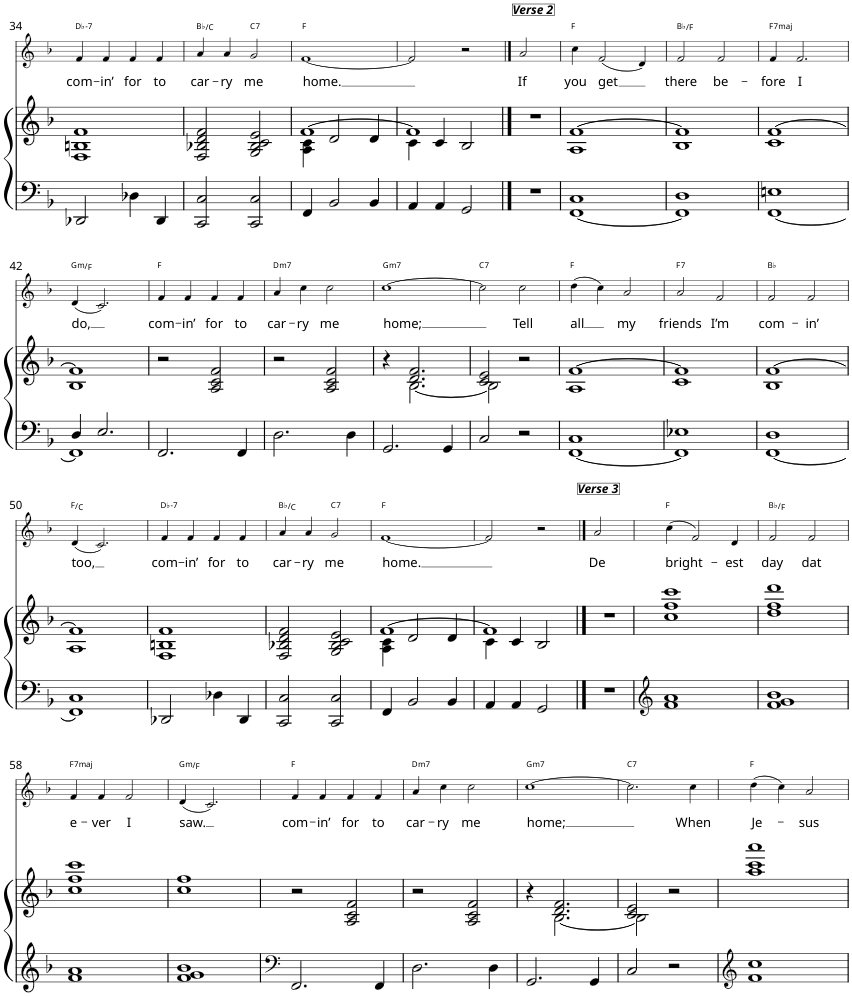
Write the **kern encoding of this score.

**kern	**kern	**kern	**text	**harte
*part2	*part2	*part1	*part1	*part1
*staff3	*staff2	*staff1	*staff1	*
*I"Piano	*	*I"Voice	*	*
*I'Pno	*	*	*	*
!!LO:PB:g=z
*clefF4	*clefG2	*clefG2	*	*
*k[b-]	*k[b-]	*k[b-]	*	*
*F:	*F:	*F:	*	*
*M2/2	*M2/2	*M2/2	*	*
*met(c|)	*met(c|)	*met(c|)	*	*
=34	=34	=34	=34	=34
!	!	!	!LO:LY:b	!LO:H:kt=7
2DD-X/	1F 1Bn 1f	4fn/	com-	Db:min7
!	!	!	!LO:LY:b	!
.	.	4f/	-in’	.
!	!	!	!LO:LY:b	!
4D-X\	.	4f/	for	.
!	!	!	!LO:LY:b	!
4DD-/	.	4f/	to	.
=35	=35	=35	=35	=35
!	!	!	!LO:LY:b	!
2CC/ 2C/	2F/ 2B-X/ 2d/ 2f/	4an/	car-	Bb:maj/2
!	!	!	!LO:LY:b	!
.	.	4a/	-ry	.
!	!	!	!LO:LY:b	!LO:H:kt=7
2CC/ 2C/	2G/ 2B-/ 2c/ 2e/	2g/	me	C:7
=36	=36	=36	=36	=36
*	*^	*	*	*
!	!	!	!	!LO:LY:b	!
4FF/	[1f	4A\ 4c\	[1f	home.	F:maj
2BB-/	.	2d/	.	.	.
4BB-/	.	4d/	.	.	.
=37	=37	=37	=37	=37	=37
4AA/	1f]	4c\	2f/]	.	.
4AA/	.	4c/	.	.	.
2GG/	.	2B-/	2r	.	.
==38	==38	==38	==38	==38	==38
!	!	!	!LO:TX:a:Bi:t=Verse 2	!	!
!	!	!	!	!LO:LY:b	!
*	*v	*v	*	*	*
2r	1r	2a/	If	.
2ryy	.	2ryy	.	.
=39	=39	=39	=39	=39
*^	*^	*	*	*
!	!	!	!	!	!LO:LY:b	!
1C	[1FF	[1f	1A	4cc\	you	F:maj
!	!	!	!	!	!LO:LY:b	!
.	.	.	.	(2f/	get	.
.	.	.	.	4d/)	.	.
=40	=40	=40	=40	=40	=40	=40
!	!	!	!	!	!LO:LY:b	!
1D	1FF]	1f]	1B-	2f/	there	Bb:maj/5
!	!	!	!	!	!LO:LY:b	!
.	.	.	.	2f/	be-	.
=41	=41	=41	=41	=41	=41	=41
!	!	!	!	!	!LO:LY:b	!LO:H:kt=7
1En	[1FF	[1f	1c	4f/	-fore	F:7
!	!	!	!	!	!LO:LY:b	!
.	.	.	.	2.f/	I	.
!!LO:LB:g=z
=42	=42	=42	=42	=42	=42	=42
!	!	!	!	!	!LO:LY:b	!LO:H:kt=m
4D/	1FF]	1f]	1B-	(4d/	do,	G:min/b7
2.E/	.	.	.	2.c/)	.	.
*v	*v	*	*	*	*	*
*	*v	*v	*	*	*
=43	=43	=43	=43	=43
!	!	!	!LO:LY:b	!
2.FF/	2r	4f/	com-	F:maj
!	!	!	!LO:LY:b	!
.	.	4f/	-in’	.
!	!	!	!LO:LY:b	!
.	2A/ 2c/ 2f/	4f/	for	.
!	!	!	!LO:LY:b	!
4FF/	.	4f/	to	.
=44	=44	=44	=44	=44
!	!	!	!LO:LY:b	!LO:H:kt=m7
2.D\	2r	4a/	car-	D:min7
!	!	!	!LO:LY:b	!
.	.	4cc\	-ry	.
!	!	!	!LO:LY:b	!
.	2A/ 2c/ 2f/	2cc\	me	.
4D\	.	.	.	.
=45	=45	=45	=45	=45
*	*^	*	*	*
!	!	!	!	!LO:LY:b	!LO:H:kt=m7
2.GG/	4r	4ryy	[1cc	home;	G:min7
.	2.d/ 2.f/	[2.B-\	.	.	.
4GG/	.	.	.	.	.
=46	=46	=46	=46	=46	=46
!	!	!	!	!	!LO:H:kt=7
2C/	2c/ 2e/	2B-\]	2cc\]	.	C:7
!	!	!	!	!LO:LY:b	!
2r	2r	2ryy	2cc\	Tell	.
=47	=47	=47	=47	=47	=47
*^	*	*	*	*	*
!	!	!	!	!	!LO:LY:b	!
1C	[1FF	[1f	1A	(4dd\	all	F:maj
.	.	.	.	4cc\)	.	.
!	!	!	!	!	!LO:LY:b	!
.	.	.	.	2a/	my	.
=48	=48	=48	=48	=48	=48	=48
!	!	!	!	!	!LO:LY:b	!LO:H:kt=7
1E-X	1FF]	1f]	1c	2a/	friends	F:7
!	!	!	!	!	!LO:LY:b	!
.	.	.	.	2f/	I’m	.
=49	=49	=49	=49	=49	=49	=49
!	!	!	!	!	!LO:LY:b	!
1D	[1FF	[1f	1B-	2f/	com-	Bb:maj
!	!	!	!	!	!LO:LY:b	!
.	.	.	.	2f/	-in’	.
!!LO:LB:g=z
=50	=50	=50	=50	=50	=50	=50
!	!	!	!	!	!LO:LY:b	!
1C	1FF]	1f]	1A	(4d/	too,	F:maj/5
.	.	.	.	2.c/)	.	.
*v	*v	*	*	*	*	*
*	*v	*v	*	*	*
=51	=51	=51	=51	=51
!	!	!	!LO:LY:b	!LO:H:kt=7
2DD-X/	1F 1Bn 1f	4fn/	com-	Db:min7
!	!	!	!LO:LY:b	!
.	.	4f/	-in’	.
!	!	!	!LO:LY:b	!
4D-X\	.	4f/	for	.
!	!	!	!LO:LY:b	!
4DD-/	.	4f/	to	.
=52	=52	=52	=52	=52
!	!	!	!LO:LY:b	!
2CC/ 2C/	2F/ 2B-X/ 2d/ 2f/	4an/	car-	Bb:maj/2
!	!	!	!LO:LY:b	!
.	.	4a/	-ry	.
!	!	!	!LO:LY:b	!LO:H:kt=7
2CC/ 2C/	2G/ 2B-/ 2c/ 2e/	2g/	me	C:7
=53	=53	=53	=53	=53
*	*^	*	*	*
!	!	!	!	!LO:LY:b	!
4FF/	[1f	4A\ 4c\	[1f	home.	F:maj
2BB-/	.	2d/	.	.	.
4BB-/	.	4d/	.	.	.
=54	=54	=54	=54	=54	=54
4AA/	1f]	4c\	2f/]	.	.
4AA/	.	4c/	.	.	.
2GG/	.	2B-/	2r	.	.
==55	==55	==55	==55	==55	==55
!	!	!	!LO:TX:a:Bi:t=Verse 3	!	!
!	!	!	!	!LO:LY:b	!
*	*v	*v	*	*	*
2r	1r	2a/	De	.
2ryy	.	2ryy	.	.
=56	=56	=56	=56	=56
*clefG2	*	*	*	*
!	!	!	!LO:LY:b	!
1f 1a	1cc 1ff 1ccc	(4cc\	bright-	F:maj
.	.	2f/)	.	.
!	!	!	!LO:LY:b	!
.	.	4d/	-est	.
=57	=57	=57	=57	=57
!	!	!	!LO:LY:b	!
1f 1g 1b-	1dd 1ff 1ddd	2f/	day	Bb:maj/5
!	!	!	!LO:LY:b	!
.	.	2f/	dat	.
!!LO:LB:g=z
=58	=58	=58	=58	=58
!	!	!	!LO:LY:b	!LO:H:kt=7
1f 1a	1cc 1ff 1ccc	4f/	e-	F:7
!	!	!	!LO:LY:b	!
.	.	4f/	-ver	.
!	!	!	!LO:LY:b	!
.	.	2f/	I	.
=59	=59	=59	=59	=59
!	!	!	!LO:LY:b	!LO:H:kt=m
1f 1g 1b-	1cc 1ff	(4d/	saw.	G:min/b7
.	.	2.c/)	.	.
=60	=60	=60	=60	=60
*clefF4	*	*	*	*
!	!	!	!LO:LY:b	!
2.FF/	2r	4f/	com-	F:maj
!	!	!	!LO:LY:b	!
.	.	4f/	-in’	.
!	!	!	!LO:LY:b	!
.	2A/ 2c/ 2f/	4f/	for	.
!	!	!	!LO:LY:b	!
4FF/	.	4f/	to	.
=61	=61	=61	=61	=61
!	!	!	!LO:LY:b	!LO:H:kt=m7
2.D\	2r	4a/	car-	D:min7
!	!	!	!LO:LY:b	!
.	.	4cc\	-ry	.
!	!	!	!LO:LY:b	!
.	2A/ 2c/ 2f/	2cc\	me	.
4D\	.	.	.	.
=62	=62	=62	=62	=62
*	*^	*	*	*
!	!	!	!	!LO:LY:b	!LO:H:kt=m7
2.GG/	4r	4ryy	[1cc	home;	G:min7
.	2.d/ 2.f/	[2.B-\	.	.	.
4GG/	.	.	.	.	.
=63	=63	=63	=63	=63	=63
!	!	!	!	!	!LO:H:kt=7
2C/	2c/ 2e/	2B-\]	2.cc\]	.	C:7
2r	2r	2ryy	.	.	.
!	!	!	!	!LO:LY:b	!
.	.	.	4cc\	When	.
*	*v	*v	*	*	*
=64	=64	=64	=64	=64
*clefG2	*	*	*	*
!	!	!	!LO:LY:b	!
1f 1cc	1aa 1ccc 1aaa	(4dd\	Je-	F:maj
.	.	4cc\)	.	.
!	!	!	!LO:LY:b	!
.	.	2a/	-sus	.
=	=	=	=	=
*-	*-	*-	*-	*-
